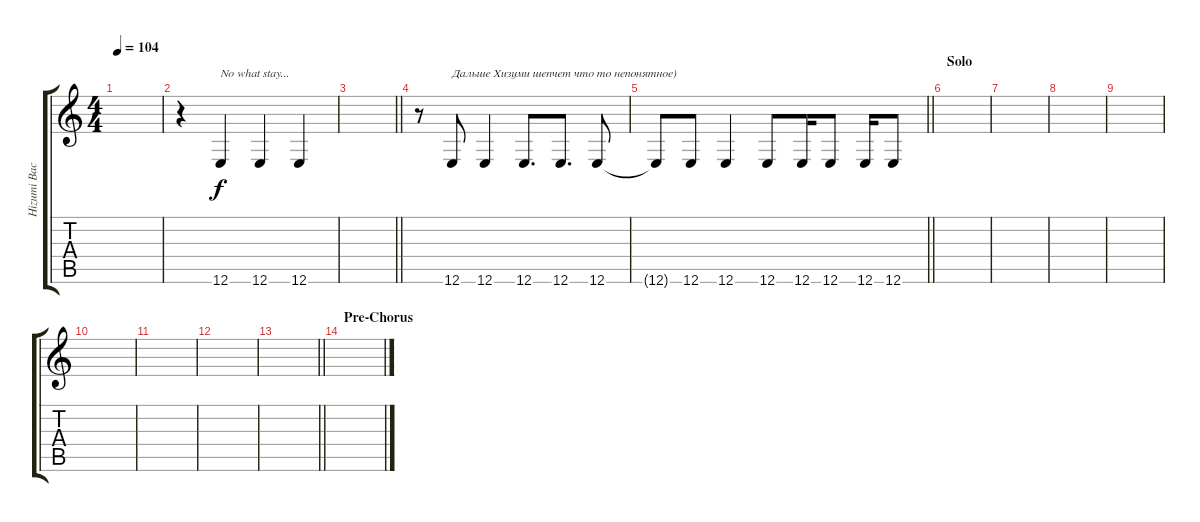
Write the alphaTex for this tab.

\track ("Hizumi Backing" "Hizumi Bac") {instrument brightacousticpiano}
\staff {score tabs}
\tuning (E4 B3 G3 D3 A2 E2) {hide}
\ts (4 4)
\tempo 104
\clef g2
\ks c
|
r.4{volume 16 instrument breathnoise} 12.6.4{txt "No what stay..."} 12.6.4 12.6.4 |
\barLineRight lightlight
|
\section ("" "")
r.8 12.6.8{txt "Дальше Хизуми шепчет что то непонятное)"} 12.6.4 12.6.8{d} 12.6.8{d} 12.6.8 |
\barLineRight lightlight
12.6{t}.8 12.6.8 12.6.4 12.6.8 12.6.16 12.6.8 12.6.16 12.6.8 |
\section ("" "Solo")
|
|
|
|
|
|
|
\barLineRight lightlight
|
\section ("" "Pre-Chorus")
